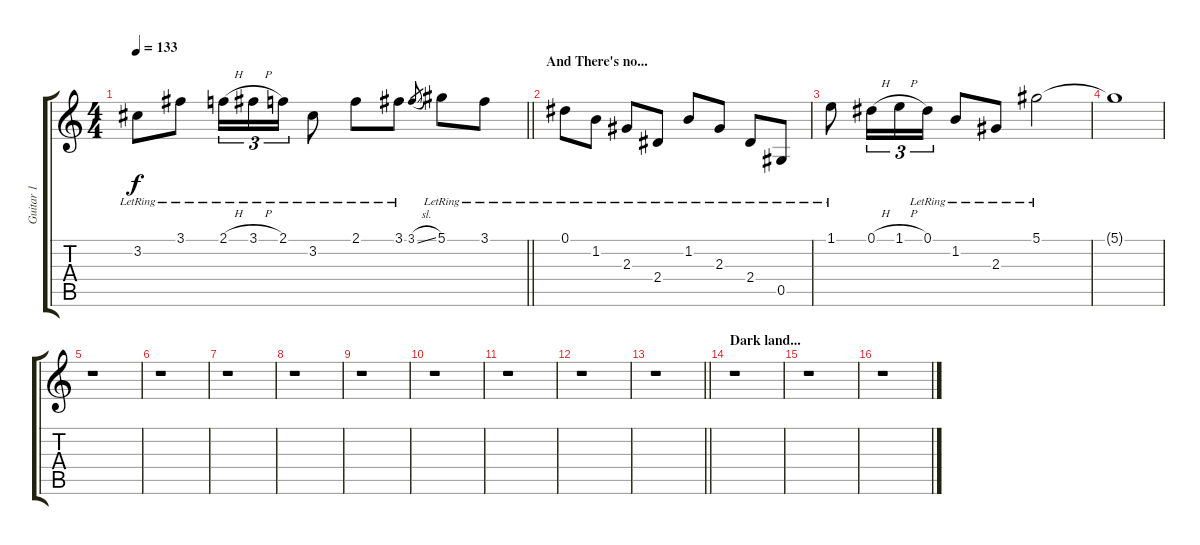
\track ("Guitar 1" "Guitar 1") {instrument acousticguitarsteel}
\staff {score tabs}
\tuning (Eb4 Bb3 Gb3 Db3 Ab2 Eb2) {hide}
\ts (4 4)
\tempo 133
\clef g2
\barLineRight lightlight
\ks c
3.2{lr}.8{dy f} 3.1{lr}.8 2.1{h lr}.16{tu (3 2)} 3.1{h lr}.16{tu (3 2)} 2.1{lr}.16{tu (3 2)} 3.2{lr}.8 2.1{lr}.8 3.1{lr}.8 3.1{sl}.8{gr} 5.1{lr}.8 3.1{lr}.8 |
\section ("" "And There's no...")
0.1{lr}.8 1.2{lr}.8 2.3{lr}.8 2.4{lr}.8 1.2{lr}.8 2.3{lr}.8 2.4{lr}.8 0.5{lr}.8 |
1.1{lr}.8 0.1{h}.16{tu (3 2)} 1.1{h}.16{tu (3 2)} 0.1{lr}.16{tu (3 2)} 1.2{lr}.8 2.3{lr}.8 5.1{lr}.2 |
5.1{t}.1 |
r.1 |
r.1 |
r.1 |
r.1 |
r.1 |
r.1 |
r.1 |
r.1 |
\barLineRight lightlight
r.1 |
\section ("" "Dark land...")
r.1 |
r.1 |
r.1
